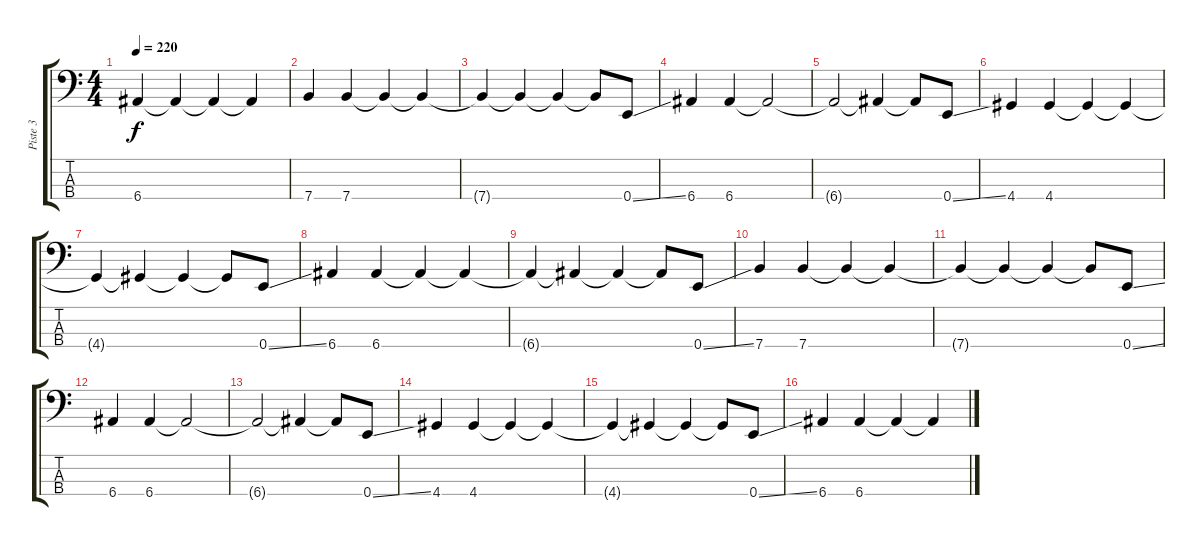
\track ("Piste 3" "Piste 3") {instrument acousticbass}
\staff {score tabs}
\tuning (G2 D2 A1 E1) {hide}
\ts (4 4)
\tempo 220
\clef f4
\ks c
6.4{t}.4{dy f} 6.4{t}.4 6.4{t}.4 6.4{t}.4 |
7.4.4 7.4.4 7.4{t}.4 7.4{t}.4 |
7.4{t}.4 7.4{t}.4 7.4{t}.4 7.4{t}.8 0.4{ss}.8 |
6.4.4 6.4.4 6.4{t}.2 |
6.4{t}.2 6.4{t}.4 6.4{t}.8 0.4{ss}.8 |
4.4.4 4.4.4 4.4{t}.4 4.4{t}.4 |
4.4{t}.4 4.4{t}.4 4.4{t}.4 4.4{t}.8 0.4{ss}.8 |
6.4.4 6.4.4 6.4{t}.4 6.4{t}.4 |
6.4{t}.4 6.4{t}.4 6.4{t}.4 6.4{t}.8 0.4{ss}.8 |
7.4.4 7.4.4 7.4{t}.4 7.4{t}.4 |
7.4{t}.4 7.4{t}.4 7.4{t}.4 7.4{t}.8 0.4{ss}.8 |
6.4.4 6.4.4 6.4{t}.2 |
6.4{t}.2 6.4{t}.4 6.4{t}.8 0.4{ss}.8 |
4.4.4 4.4.4 4.4{t}.4 4.4{t}.4 |
4.4{t}.4 4.4{t}.4 4.4{t}.4 4.4{t}.8 0.4{ss}.8 |
6.4.4 6.4.4 6.4{t}.4 6.4{t}.4
